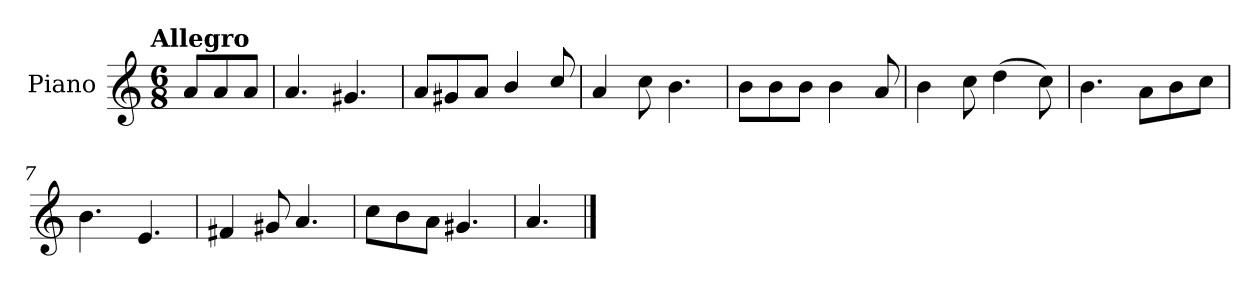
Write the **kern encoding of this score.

**kern
*part1
*staff1
*I"Piano
*I'Pno.
*clefG2
*k[]
!!LO:TX:omd:t=Allegro
*M6/8
*MM144
=
8a/L
8a/
8a/J
=1
4.a/
4.g#X/
=2
8a/L
8g#X/
8a/J
4b/
8cc/
=3
4a/
8cc\
4.b\
=4
8b\L
8b\
8b\J
4b\
8a/
!!LO:LB:g=z
=5
4b\
8cc\
(>4dd\
8cc\)
=6
4.b\
8a\L
8b\
8cc\J
=7
4.b\
4.e/
=8
4f#X/
8g#X/
4.a/
=9
8cc\L
8b\
8a\J
4.g#X/
=10
4.a/
==
*-
